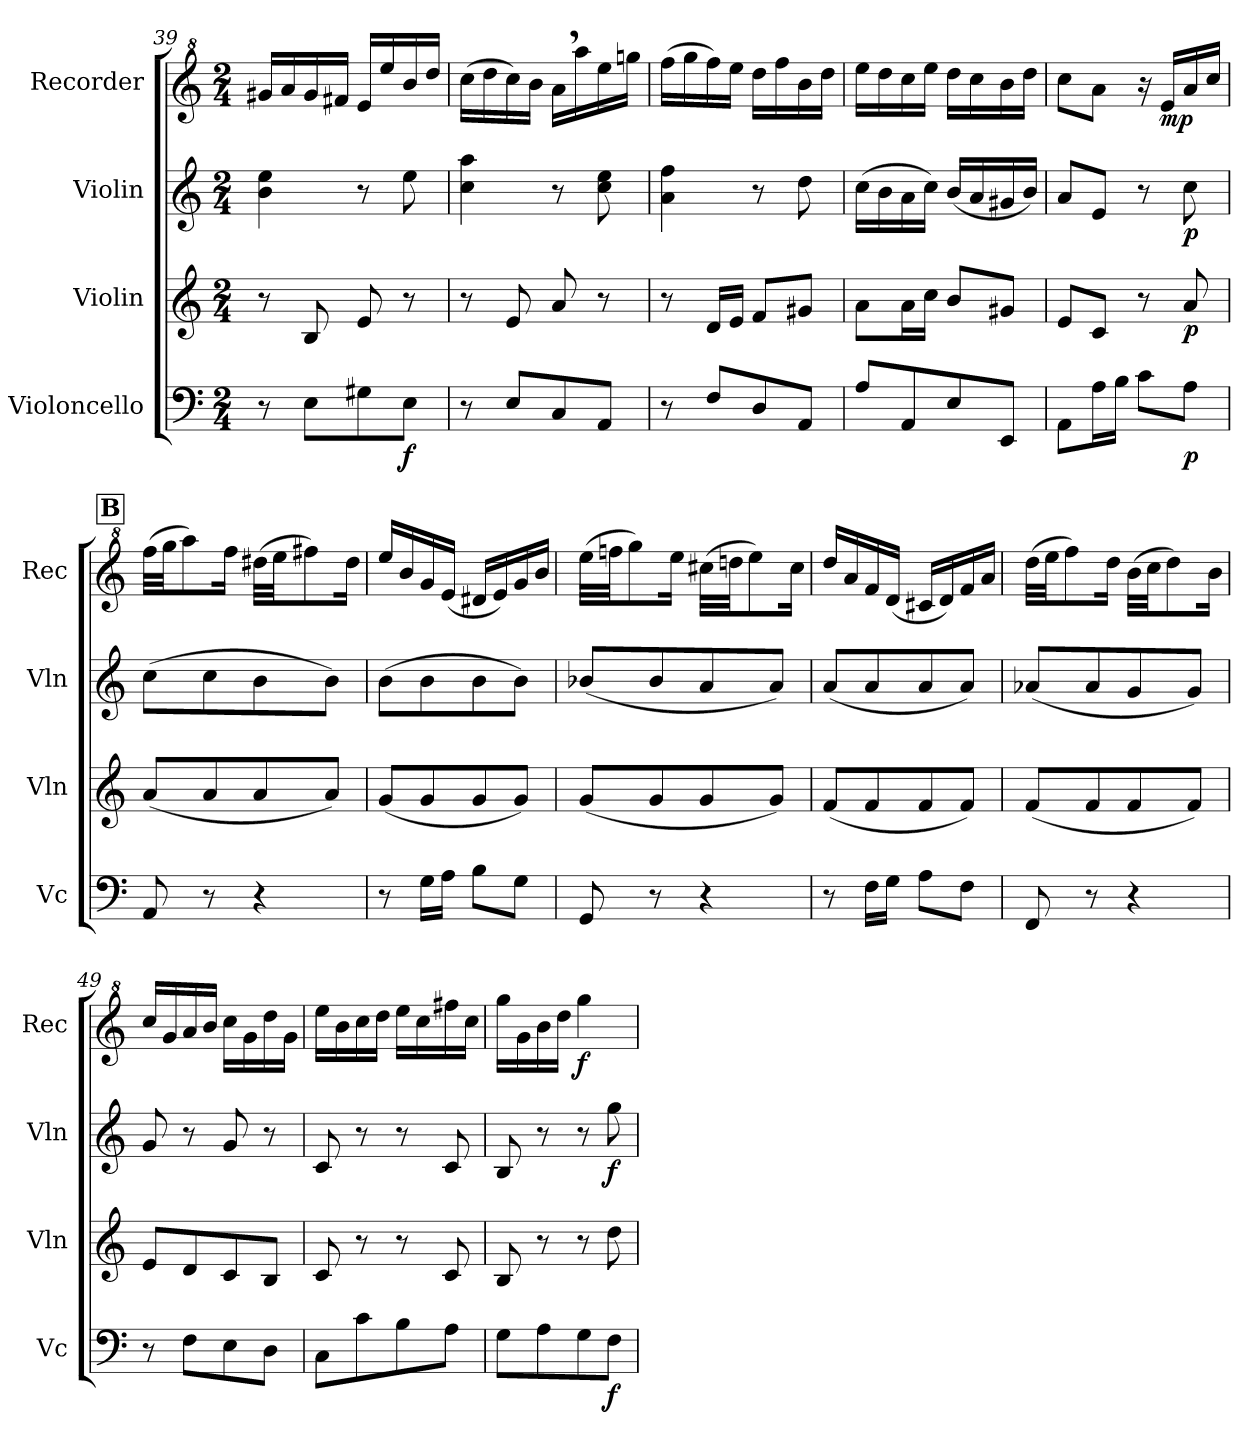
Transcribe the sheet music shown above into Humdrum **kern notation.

**kern	**dynam	**kern	**dynam	**kern	**dynam	**kern	**dynam
*part4	*part4	*part3	*part3	*part2	*part2	*part1	*part1
*staff4	*staff4	*staff3	*staff3	*staff2	*staff2	*staff1	*staff1
*I"Violoncello	*	*I"Violin	*	*I"Violin	*	*I"Recorder	*
*I'Vc	*	*I'Vln	*	*I'Vln	*	*I'Rec	*
!!LO:LB:g=z
*clefF4	*	*clefG2	*	*clefG2	*	*clefG^2	*
*k[]	*	*k[]	*	*k[]	*	*k[]	*
*M2/4	*	*M2/4	*	*M2/4	*	*M2/4	*
=39	=39	=39	=39	=39	=39	=39	=39
8r	.	8r	.	4b\ 4ee\	.	16gg#X/LL	.
.	.	.	.	.	.	16aa/	.
8E\L	.	8B/	.	.	.	16gg#/	.
.	.	.	.	.	.	16ff#X/JJ	.
8G#X\	.	8e/	.	8r	.	16ee/LL	.
.	.	.	.	.	.	16eee/	.
!	!LO:DY:b	!	!	!	!	!	!
8E\J	f	8r	.	8ee\	.	16bb/	.
.	.	.	.	.	.	16ddd/JJ	.
=40	=40	=40	=40	=40	=40	=40	=40
8r	.	8r	.	4cc\ 4aa\	.	(16ccc\LL	.
.	.	.	.	.	.	16ddd\	.
8E/L	.	8e/	.	.	.	16ccc\)	.
.	.	.	.	.	.	16bb\JJ	.
8C/	.	8a/	.	8r	.	16aa,\LL	.
.	.	.	.	.	.	16aaa\	.
8AA/J	.	8r	.	8cc\ 8ee\	.	16eee\	.
.	.	.	.	.	.	16gggn\JJ	.
=41	=41	=41	=41	=41	=41	=41	=41
8r	.	8r	.	4a\ 4ff\	.	(16fff\LL	.
.	.	.	.	.	.	16ggg\	.
8F/L	.	16d/LL	.	.	.	16fff\)	.
.	.	16e/JJ	.	.	.	16eee\JJ	.
8D/	.	8f/L	.	8r	.	16ddd\LL	.
.	.	.	.	.	.	16fff\	.
8AA/J	.	8g#X/J	.	8dd\	.	16bb\	.
.	.	.	.	.	.	16ddd\JJ	.
=42	=42	=42	=42	=42	=42	=42	=42
8A/L	.	8a\L	.	(16cc\LL	.	16eee\LL	.
.	.	.	.	16b\	.	16ddd\	.
8AA/	.	16a\L	.	16a\	.	16ccc\	.
.	.	16cc\JJ	.	16cc\JJ)	.	16eee\JJ	.
8E/	.	8b/L	.	(16b/LL	.	16ddd\LL	.
.	.	.	.	16a/	.	16ccc\	.
8EE/J	.	8g#X/J	.	16g#X/	.	16bb\	.
.	.	.	.	16b/JJ)	.	16ddd\JJ	.
=43	=43	=43	=43	=43	=43	=43	=43
8AA\L	.	8e/L	.	8a/L	.	8ccc\L	.
16A\L	.	8c/J	.	8e/J	.	8aa\J	.
16B\JJ	.	.	.	.	.	.	.
8c\L	.	8r	.	8r	.	16r	.
!	!	!	!	!	!	!	!LO:DY:b
.	.	.	.	.	.	16ee/LL	mp
!	!LO:DY:b	!	!LO:DY:b	!	!LO:DY:b	!	!
8A\J	p	8a/	p	8cc\	p	16aa/	.
.	.	.	.	.	.	16ccc/JJ	.
!!LO:PB:g=z
!!LO:REH:place=s1:a:B:fs=14:t=B
=44	=44	=44	=44	=44	=44	=44	=44
8AA/	.	(8a/L	.	(8cc\L	.	(32fff\LLL	.
.	.	.	.	.	.	32ggg\JJ	.
.	.	.	.	.	.	8aaa\)	.
8r	.	8a/	.	8cc\	.	.	.
.	.	.	.	.	.	16fff\Jk	.
4r	.	8a/	.	8b\	.	(32ddd#X\LLL	.
.	.	.	.	.	.	32eee\JJ	.
.	.	.	.	.	.	8fff#X\)	.
.	.	8a/J)	.	8b\J)	.	.	.
.	.	.	.	.	.	16ddd#\Jk	.
=45	=45	=45	=45	=45	=45	=45	=45
8r	.	(8g/L	.	(8b\L	.	16eee/LL	.
.	.	.	.	.	.	16bb/	.
16G\LL	.	8g/	.	8b\	.	16gg/	.
16A\JJ	.	.	.	.	.	(16ee/JJ	.
8B\L	.	8g/	.	8b\	.	16dd#X/LL	.
.	.	.	.	.	.	16ee/)	.
8G\J	.	8g/J)	.	8b\J)	.	16gg/	.
.	.	.	.	.	.	16bb/JJ	.
=46	=46	=46	=46	=46	=46	=46	=46
8GG/	.	(8g/L	.	(8b-X/L	.	(32eee\LLL	.
.	.	.	.	.	.	32fffn\JJ	.
.	.	.	.	.	.	8ggg\)	.
8r	.	8g/	.	8b-/	.	.	.
.	.	.	.	.	.	16eee\Jk	.
4r	.	8g/	.	8a/	.	(32ccc#X\LLL	.
.	.	.	.	.	.	32dddn\JJ	.
.	.	.	.	.	.	8eee\)	.
.	.	8g/J)	.	8a/J)	.	.	.
.	.	.	.	.	.	16ccc#\Jk	.
=47	=47	=47	=47	=47	=47	=47	=47
8r	.	(8f/L	.	(8a/L	.	16ddd/LL	.
.	.	.	.	.	.	16aa/	.
16F\LL	.	8f/	.	8a/	.	16ff/	.
16G\JJ	.	.	.	.	.	(16dd/JJ	.
8A\L	.	8f/	.	8a/	.	16cc#X/LL	.
.	.	.	.	.	.	16dd/)	.
8F\J	.	8f/J)	.	8a/J)	.	16ff/	.
.	.	.	.	.	.	16aa/JJ	.
!!LO:LB:g=z
=48	=48	=48	=48	=48	=48	=48	=48
8FF/	.	(8f/L	.	(8a-X/L	.	(32ddd\LLL	.
.	.	.	.	.	.	32eee\JJ	.
.	.	.	.	.	.	8fff\)	.
8r	.	8f/	.	8a-/	.	.	.
.	.	.	.	.	.	16ddd\Jk	.
4r	.	8f/	.	8g/	.	(32bb\LLL	.
.	.	.	.	.	.	32ccc\JJ	.
.	.	.	.	.	.	8ddd\)	.
.	.	8f/J)	.	8g/J)	.	.	.
.	.	.	.	.	.	16bb\Jk	.
=49	=49	=49	=49	=49	=49	=49	=49
8r	.	8e/L	.	8g/	.	16ccc/LL	.
.	.	.	.	.	.	16gg/	.
8F\L	.	8d/	.	8r	.	16aa/	.
.	.	.	.	.	.	16bb/JJ	.
8E\	.	8c/	.	8g/	.	16ccc\LL	.
.	.	.	.	.	.	16gg\	.
8D\J	.	8B/J	.	8r	.	16ddd\	.
.	.	.	.	.	.	16gg\JJ	.
=50	=50	=50	=50	=50	=50	=50	=50
8C\L	.	8c/	.	8c/	.	16eee\LL	.
.	.	.	.	.	.	16bb\	.
8c\	.	8r	.	8r	.	16ccc\	.
.	.	.	.	.	.	16ddd\JJ	.
8B\	.	8r	.	8r	.	16eee\LL	.
.	.	.	.	.	.	16ccc\	.
8A\J	.	8c/	.	8c/	.	16fff#X\	.
.	.	.	.	.	.	16ccc\JJ	.
=51	=51	=51	=51	=51	=51	=51	=51
8G\L	.	8B/	.	8B/	.	16ggg\LL	.
.	.	.	.	.	.	16gg\	.
8A\	.	8r	.	8r	.	16bb\	.
.	.	.	.	.	.	16ddd\JJ	.
!	!	!	!	!	!	!	!LO:DY:b
8G\	.	8r	.	8r	.	4ggg\	f
!	!LO:DY:b	!	!	!	!LO:DY:b	!	!
8F\J	f	8dd\	.	8gg\	f	.	.
=	=	=	=	=	=	=	=
*-	*-	*-	*-	*-	*-	*-	*-
